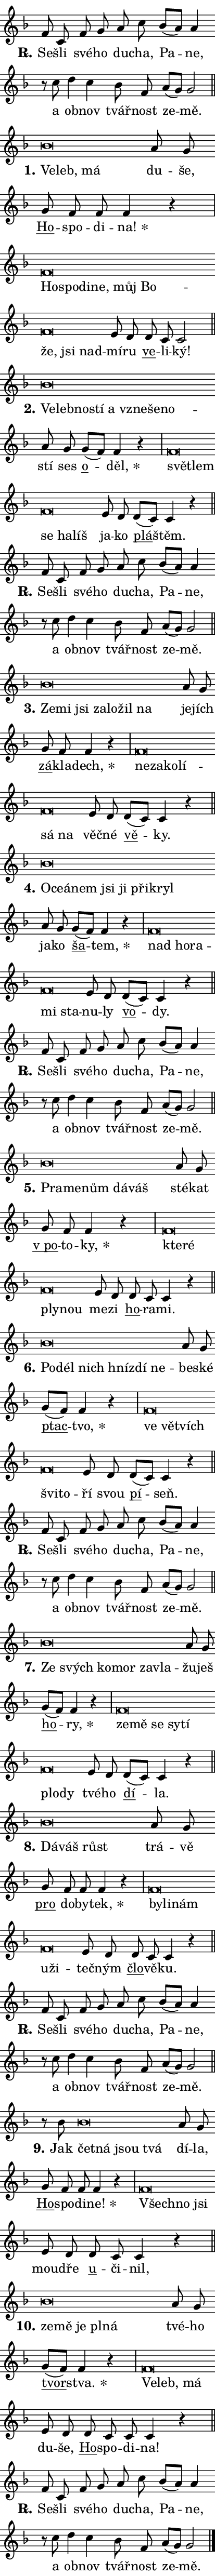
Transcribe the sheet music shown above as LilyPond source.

\version "2.22.1"
\header { tagline = "" }
\paper {
  indent = 0\cm
  top-margin = 0\cm
  right-margin = 0\cm
  bottom-margin = 0\cm
  left-margin = 0\cm
  paper-width = 7\cm
  page-breaking = #ly:one-page-breaking
  system-system-spacing.basic-distance = #11
  score-system-spacing.basic-distance = #11.3
  ragged-last = ##f
}


%% Author: Thomas Morley
%% https://lists.gnu.org/archive/html/lilypond-user/2020-05/msg00002.html
#(define (line-position grob)
"Returns position of @var[grob} in current system:
   @code{'start}, if at first time-step
   @code{'end}, if at last time-step
   @code{'middle} otherwise
"
  (let* ((col (ly:item-get-column grob))
         (ln (ly:grob-object col 'left-neighbor))
         (rn (ly:grob-object col 'right-neighbor))
         (col-to-check-left (if (ly:grob? ln) ln col))
         (col-to-check-right (if (ly:grob? rn) rn col))
         (break-dir-left
           (and
             (ly:grob-property col-to-check-left 'non-musical #f)
             (ly:item-break-dir col-to-check-left)))
         (break-dir-right
           (and
             (ly:grob-property col-to-check-right 'non-musical #f)
             (ly:item-break-dir col-to-check-right))))
        (cond ((eqv? 1 break-dir-left) 'start)
              ((eqv? -1 break-dir-right) 'end)
              (else 'middle))))

#(define (tranparent-at-line-position vctor)
  (lambda (grob)
  "Relying on @code{line-position} select the relevant enry from @var{vctor}.
Used to determine transparency,"
    (case (line-position grob)
      ((end) (not (vector-ref vctor 0)))
      ((middle) (not (vector-ref vctor 1)))
      ((start) (not (vector-ref vctor 2))))))

noteHeadBreakVisibility =
#(define-music-function (break-visibility)(vector?)
"Makes @code{NoteHead}s transparent relying on @var{break-visibility}"
#{
  \override NoteHead.transparent =
    #(tranparent-at-line-position break-visibility)
#})

#(define delete-ledgers-for-transparent-note-heads
  (lambda (grob)
    "Reads whether a @code{NoteHead} is transparent.
If so this @code{NoteHead} is removed from @code{'note-heads} from
@var{grob}, which is supposed to be @code{LedgerLineSpanner}.
As a result ledgers are not printed for this @code{NoteHead}"
    (let* ((nhds-array (ly:grob-object grob 'note-heads))
           (nhds-list
             (if (ly:grob-array? nhds-array)
                 (ly:grob-array->list nhds-array)
                 '()))
           ;; Relies on the transparent-property being done before
           ;; Staff.LedgerLineSpanner.after-line-breaking is executed.
           ;; This is fragile ...
           (to-keep
             (remove
               (lambda (nhd)
                 (ly:grob-property nhd 'transparent #f))
               nhds-list)))
      ;; TODO find a better method to iterate over grob-arrays, similiar
      ;; to filter/remove etc for lists
      ;; For now rebuilt from scratch
      (set! (ly:grob-object grob 'note-heads)  '())
      (for-each
        (lambda (nhd)
          (ly:pointer-group-interface::add-grob grob 'note-heads nhd))
        to-keep))))

hideNotes = {
  \noteHeadBreakVisibility #begin-of-line-visible
}
unHideNotes = {
  \noteHeadBreakVisibility #all-visible
}

% work-around for resetting accidentals
% https://lilypond.org/doc/v2.23/Documentation/notation/displaying-rhythms#unmetered-music
cadenzaMeasure = {
  \cadenzaOff
  \partial 1024 s1024
  \cadenzaOn
}

#(define-markup-command (accent layout props text) (markup?)
  "Underline accented syllable"
  (interpret-markup layout props
    #{\markup \override #'(offset . 4.3) \underline { #text }#}))

responsum = \markup \concat {
  "R" \hspace #-1.05 \path #0.1 #'((moveto 0 0.07) (lineto 0.9 0.8)) \hspace #0.05 "."
}

\layout {
    \context {
        \Staff
        \remove "Time_signature_engraver"
        \override LedgerLineSpanner.after-line-breaking = #delete-ledgers-for-transparent-note-heads
    }
    \context {
        \Voice {
            \override NoteHead.output-attributes = #'((class . "notehead"))
            \override Hairpin.height = #0.55
        }
    }
    \context {
        \Lyrics {
            \override StanzaNumber.output-attributes = #'((class . "stanzanumber"))
            \override LyricSpace.minimum-distance = #0.9
            \override LyricText.font-name = #"TeX Gyre Schola"
            \override LyricText.font-size = 1
            \override StanzaNumber.font-name = #"TeX Gyre Schola Bold"
            \override StanzaNumber.font-size = 1
        }
    }
}

% magnetic-lyrics.ily
%
%   written by
%     Jean Abou Samra <jean@abou-samra.fr>
%     Werner Lemberg <wl@gnu.org>
%
%   adapted by
%     Jiri Hon <jiri.hon@gmail.com>
%
% Version 2022-Apr-15

% https://www.mail-archive.com/lilypond-user@gnu.org/msg149350.html

#(define (Left_hyphen_pointer_engraver context)
   "Collect syllable-hyphen-syllable occurrences in lyrics and store
them in properties.  This engraver only looks to the left.  For
example, if the lyrics input is @code{foo -- bar}, it does the
following.

@itemize @bullet
@item
Set the @code{text} property of the @code{LyricHyphen} grob between
@q{foo} and @q{bar} to @code{foo}.

@item
Set the @code{left-hyphen} property of the @code{LyricText} grob with
text @q{foo} to the @code{LyricHyphen} grob between @q{foo} and
@q{bar}.
@end itemize

Use this auxiliary engraver in combination with the
@code{lyric-@/text::@/apply-@/magnetic-@/offset!} hook."
   (let ((hyphen #f)
         (text #f))
     (make-engraver
      (acknowledgers
       ((lyric-syllable-interface engraver grob source-engraver)
        (set! text grob)))
      (end-acknowledgers
       ((lyric-hyphen-interface engraver grob source-engraver)
        ;(when (not (grob::has-interface grob 'lyric-space-interface))
          (set! hyphen grob)));)
      ((stop-translation-timestep engraver)
       (when (and text hyphen)
         (ly:grob-set-object! text 'left-hyphen hyphen))
       (set! text #f)
       (set! hyphen #f)))))

#(define (lyric-text::apply-magnetic-offset! grob)
   "If the space between two syllables is less than the value in
property @code{LyricText@/.details@/.squash-threshold}, move the right
syllable to the left so that it gets concatenated with the left
syllable.

Use this function as a hook for
@code{LyricText@/.after-@/line-@/breaking} if the
@code{Left_@/hyphen_@/pointer_@/engraver} is active."
   (let ((hyphen (ly:grob-object grob 'left-hyphen #f)))
     (when hyphen
       (let ((left-text (ly:spanner-bound hyphen LEFT)))
         (when (grob::has-interface left-text 'lyric-syllable-interface)
           (let* ((common (ly:grob-common-refpoint grob left-text X))
                  (this-x-ext (ly:grob-extent grob common X))
                  (left-x-ext
                   (begin
                     ;; Trigger magnetism for left-text.
                     (ly:grob-property left-text 'after-line-breaking)
                     (ly:grob-extent left-text common X)))
                  ;; `delta` is the gap width between two syllables.
                  (delta (- (interval-start this-x-ext)
                            (interval-end left-x-ext)))
                  (details (ly:grob-property grob 'details))
                  (threshold (assoc-get 'squash-threshold details 0.2)))
             (when (< delta threshold)
               (let* (;; We have to manipulate the input text so that
                      ;; ligatures crossing syllable boundaries are not
                      ;; disabled.  For languages based on the Latin
                      ;; script this is essentially a beautification.
                      ;; However, for non-Western scripts it can be a
                      ;; necessity.
                      (lt (ly:grob-property left-text 'text))
                      (rt (ly:grob-property grob 'text))
                      (is-space (grob::has-interface hyphen 'lyric-space-interface))
                      (space (if is-space " " ""))
                      (space-markup (grob-interpret-markup grob " "))
                      (space-size (interval-length (ly:stencil-extent space-markup X)))
                      (extra-delta (if is-space space-size 0))
                      ;; Append new syllable.
                      (ltrt-space (if (and (string? lt) (string? rt))
                                (string-append lt space rt)
                                (make-concat-markup (list lt space rt))))
                      ;; Right-align `ltrt` to the right side.
                      (ltrt-space-markup (grob-interpret-markup
                               grob
                               (make-translate-markup
                                (cons (interval-length this-x-ext) 0)
                                (make-right-align-markup ltrt-space)))))
                 (begin
                   ;; Don't print `left-text`.
                   (ly:grob-set-property! left-text 'stencil #f)
                   ;; Set text and stencil (which holds all collected
                   ;; syllables so far) and shift it to the left.
                   (ly:grob-set-property! grob 'text ltrt-space)
                   (ly:grob-set-property! grob 'stencil ltrt-space-markup)
                   (ly:grob-translate-axis! grob (- (- delta extra-delta)) X))))))))))


#(define (lyric-hyphen::displace-bounds-first grob)
   ;; Make very sure this callback isn't triggered too early.
   (let ((left (ly:spanner-bound grob LEFT))
         (right (ly:spanner-bound grob RIGHT)))
     (ly:grob-property left 'after-line-breaking)
     (ly:grob-property right 'after-line-breaking)
     (ly:lyric-hyphen::print grob)))

squashThreshold = #0.4

\layout {
  \context {
    \Lyrics
    \consists #Left_hyphen_pointer_engraver
    \override LyricText.after-line-breaking =
      #lyric-text::apply-magnetic-offset!
    \override LyricHyphen.stencil = #lyric-hyphen::displace-bounds-first
    \override LyricText.details.squash-threshold = \squashThreshold
    \override LyricHyphen.minimum-distance = 0
    \override LyricHyphen.minimum-length = \squashThreshold
  }
}

squash = \override LyricText.details.squash-threshold = 9999
unSquash = \override LyricText.details.squash-threshold = \squashThreshold

left = \override LyricText.self-alignment-X = #LEFT
unLeft = \revert LyricText.self-alignment-X

starOffset = #(lambda (grob) 
                (let ((x_offset (ly:self-alignment-interface::aligned-on-x-parent grob)))
                  (if (= x_offset 0) 0 (+ x_offset 1.2))))

star = #(define-music-function (syllable)(string?)
"Append star separator at the end of a syllable"
#{
  \once \override LyricText.X-offset = #starOffset
  \lyricmode { \markup {
    #syllable
    \override #'((font-name . "TeX Gyre Schola Bold")) \hspace #0.2 \lower #0.65 \larger "*"
  } }
#})

starAccent = #(define-music-function (syllable)(string?)
"Append star separator at the end of a syllable and make accent"
#{
  \once \override LyricText.X-offset = #starOffset
  \lyricmode { \markup {
    \accent #syllable
    \override #'((font-name . "TeX Gyre Schola Bold")) \hspace #0.2 \lower #0.65 \larger "*"
  } }
#})

breath = #(define-music-function (syllable)(string?)
"Append breathing indicator at the end of a syllable"
#{
  \lyricmode { \markup { #syllable "+" } }
#})

optionalBreath = #(define-music-function (syllable)(string?)
"Append optional breathing indicator at the end of a syllable"
#{
  \lyricmode { \markup { #syllable "(+)" } }
#})


\score {
    <<
        \new Voice = "melody" { \cadenzaOn \key f \major \relative { f'8 c f g a c \bar "" bes[( a)] a4 \bar "" r8 c d4 c \bar "" bes8 f \bar "" a[( g)] g2 \cadenzaMeasure \bar "||" \break } }
        \new Lyrics \lyricsto "melody" { \lyricmode { \set stanza = \responsum
Se -- šli své -- ho du -- cha, Pa -- ne, a ob -- nov tvář -- nost ze -- mě. } }
    >>
    \layout {}
}

\score {
    <<
        \new Voice = "melody" { \cadenzaOn \key f \major \relative { bes'\breve*1/16 \hideNotes \breve*1/16 \breve*1/16 \bar "" \unHideNotes a8 g \bar "" g f f f4 r \cadenzaMeasure \bar "|" f\breve*1/16 \hideNotes \breve*1/16 \bar "" \breve*1/16 \bar "" \breve*1/16 \bar "" \breve*1/16 \bar "" \breve*1/16 \bar "" \breve*1/16 \bar "" \breve*1/16 \breve*1/16 \bar "" \unHideNotes e8 d \bar "" d c c2 \cadenzaMeasure \bar "||" \break } }
        \new Lyrics \lyricsto "melody" { \lyricmode { \set stanza = "1."
\left Ve -- \squash leb, má \unLeft \unSquash du -- še, \markup \accent Ho -- spo -- di -- \star na! \left Ho -- \squash spo -- di -- ne, můj Bo -- že, jsi nad -- \unLeft \unSquash mí -- ru \markup \accent ve -- li -- ký! } }
    >>
    \layout {}
}

\score {
    <<
        \new Voice = "melody" { \cadenzaOn \key f \major \relative { bes'\breve*1/16 \hideNotes \breve*1/16 \bar "" \breve*1/16 \bar "" \breve*1/16 \bar "" \breve*1/16 \bar "" \breve*1/16 \bar "" \breve*1/16 \breve*1/16 \bar "" \unHideNotes a8 g \bar "" g[( f)] f4 r \cadenzaMeasure \bar "|" f\breve*1/16 \hideNotes \breve*1/16 \bar "" \breve*1/16 \bar "" \breve*1/16 \breve*1/16 \bar "" \unHideNotes e8 d \bar "" d[( c)] c4 r \cadenzaMeasure \bar "||" \break } }
        \new Lyrics \lyricsto "melody" { \lyricmode { \set stanza = "2."
\left Ve -- \squash leb -- no -- stí a vzne -- še -- no -- \unLeft \unSquash stí ses \markup \accent o -- \star děl, \left svě -- \squash tlem se ha -- líš \unLeft \unSquash ja -- ko \markup \accent plá -- štěm. } }
    >>
    \layout {}
}

\score {
    <<
        \new Voice = "melody" { \cadenzaOn \key f \major \relative { f'8 c f g a c \bar "" bes[( a)] a4 \bar "" r8 c d4 c \bar "" bes8 f \bar "" a[( g)] g2 \cadenzaMeasure \bar "||" \break } }
        \new Lyrics \lyricsto "melody" { \lyricmode { \set stanza = \responsum
Se -- šli své -- ho du -- cha, Pa -- ne, a ob -- nov tvář -- nost ze -- mě. } }
    >>
    \layout {}
}

\score {
    <<
        \new Voice = "melody" { \cadenzaOn \key f \major \relative { bes'\breve*1/16 \hideNotes \breve*1/16 \bar "" \breve*1/16 \bar "" \breve*1/16 \bar "" \breve*1/16 \bar "" \breve*1/16 \breve*1/16 \bar "" \unHideNotes a8 g \bar "" g f f4 r \cadenzaMeasure \bar "|" f\breve*1/16 \hideNotes \breve*1/16 \bar "" \breve*1/16 \bar "" \breve*1/16 \bar "" \breve*1/16 \breve*1/16 \bar "" \unHideNotes e8 d \bar "" d[( c)] c4 r \cadenzaMeasure \bar "||" \break } }
        \new Lyrics \lyricsto "melody" { \lyricmode { \set stanza = "3."
\left Ze -- \squash mi jsi za -- lo -- žil na \unLeft \unSquash je -- jích \markup \accent zá -- kla -- \star dech, \left ne -- \squash za -- ko -- lí -- sá na \unLeft \unSquash věč -- né \markup \accent vě -- ky. } }
    >>
    \layout {}
}

\score {
    <<
        \new Voice = "melody" { \cadenzaOn \key f \major \relative { bes'\breve*1/16 \hideNotes \breve*1/16 \bar "" \breve*1/16 \bar "" \breve*1/16 \bar "" \breve*1/16 \bar "" \breve*1/16 \bar "" \breve*1/16 \breve*1/16 \bar "" \unHideNotes a8 g \bar "" g[( f)] f4 r \cadenzaMeasure \bar "|" f\breve*1/16 \hideNotes \breve*1/16 \bar "" \breve*1/16 \bar "" \breve*1/16 \breve*1/16 \bar "" \unHideNotes e8 d \bar "" d[( c)] c4 r \cadenzaMeasure \bar "||" \break } }
        \new Lyrics \lyricsto "melody" { \lyricmode { \set stanza = "4."
\left O -- \squash ce -- á -- nem jsi ji při -- kryl \unLeft \unSquash ja -- ko \markup \accent ša -- \star tem, \left nad \squash ho -- ra -- mi sta -- \unLeft \unSquash nu -- ly \markup \accent vo -- dy. } }
    >>
    \layout {}
}

\score {
    <<
        \new Voice = "melody" { \cadenzaOn \key f \major \relative { f'8 c f g a c \bar "" bes[( a)] a4 \bar "" r8 c d4 c \bar "" bes8 f \bar "" a[( g)] g2 \cadenzaMeasure \bar "||" \break } }
        \new Lyrics \lyricsto "melody" { \lyricmode { \set stanza = \responsum
Se -- šli své -- ho du -- cha, Pa -- ne, a ob -- nov tvář -- nost ze -- mě. } }
    >>
    \layout {}
}

\score {
    <<
        \new Voice = "melody" { \cadenzaOn \key f \major \relative { bes'\breve*1/16 \hideNotes \breve*1/16 \bar "" \breve*1/16 \bar "" \breve*1/16 \breve*1/16 \bar "" \unHideNotes a8 g \bar "" g f f4 r \cadenzaMeasure \bar "|" f\breve*1/16 \hideNotes \breve*1/16 \bar "" \breve*1/16 \breve*1/16 \bar "" \unHideNotes e8 d \bar "" d c c4 r \cadenzaMeasure \bar "||" \break } }
        \new Lyrics \lyricsto "melody" { \lyricmode { \set stanza = "5."
\left Pra -- \squash me -- nům dá -- váš \unLeft \unSquash sté -- kat \markup \accent "v po" -- to -- \star ky, \left kte -- \squash ré ply -- nou \unLeft \unSquash me -- zi \markup \accent ho -- ra -- mi. } }
    >>
    \layout {}
}

\score {
    <<
        \new Voice = "melody" { \cadenzaOn \key f \major \relative { bes'\breve*1/16 \hideNotes \breve*1/16 \bar "" \breve*1/16 \bar "" \breve*1/16 \bar "" \breve*1/16 \breve*1/16 \bar "" \unHideNotes a8 g \bar "" g[( f)] f4 r \cadenzaMeasure \bar "|" f\breve*1/16 \hideNotes \breve*1/16 \bar "" \breve*1/16 \bar "" \breve*1/16 \breve*1/16 \bar "" \unHideNotes e8 d \bar "" d[( c)] c4 r \cadenzaMeasure \bar "||" \break } }
        \new Lyrics \lyricsto "melody" { \lyricmode { \set stanza = "6."
\left Po -- \squash dél nich hníz -- dí ne -- \unLeft \unSquash be -- ské \markup \accent ptac -- \star tvo, \left ve \squash vět -- vích švi -- to -- \unLeft \unSquash ří svou \markup \accent pí -- seň. } }
    >>
    \layout {}
}

\score {
    <<
        \new Voice = "melody" { \cadenzaOn \key f \major \relative { f'8 c f g a c \bar "" bes[( a)] a4 \bar "" r8 c d4 c \bar "" bes8 f \bar "" a[( g)] g2 \cadenzaMeasure \bar "||" \break } }
        \new Lyrics \lyricsto "melody" { \lyricmode { \set stanza = \responsum
Se -- šli své -- ho du -- cha, Pa -- ne, a ob -- nov tvář -- nost ze -- mě. } }
    >>
    \layout {}
}

\score {
    <<
        \new Voice = "melody" { \cadenzaOn \key f \major \relative { bes'\breve*1/16 \hideNotes \breve*1/16 \bar "" \breve*1/16 \bar "" \breve*1/16 \bar "" \breve*1/16 \breve*1/16 \bar "" \unHideNotes a8 g \bar "" g[( f)] f4 r \cadenzaMeasure \bar "|" f\breve*1/16 \hideNotes \breve*1/16 \bar "" \breve*1/16 \bar "" \breve*1/16 \bar "" \breve*1/16 \bar "" \breve*1/16 \breve*1/16 \bar "" \unHideNotes e8 d \bar "" d[( c)] c4 r \cadenzaMeasure \bar "||" \break } }
        \new Lyrics \lyricsto "melody" { \lyricmode { \set stanza = "7."
\left Ze \squash svých ko -- mor za -- vla -- \unLeft \unSquash žu -- ješ \markup \accent ho -- \star ry, \left ze -- \squash mě se sy -- tí plo -- dy \unLeft \unSquash tvé -- ho \markup \accent dí -- la. } }
    >>
    \layout {}
}

\score {
    <<
        \new Voice = "melody" { \cadenzaOn \key f \major \relative { bes'\breve*1/16 \hideNotes \breve*1/16 \breve*1/16 \bar "" \unHideNotes a8 g \bar "" g f f f4 r \cadenzaMeasure \bar "|" f\breve*1/16 \hideNotes \breve*1/16 \bar "" \breve*1/16 \bar "" \breve*1/16 \breve*1/16 \bar "" \unHideNotes e8 d \bar "" d c c4 r \cadenzaMeasure \bar "||" \break } }
        \new Lyrics \lyricsto "melody" { \lyricmode { \set stanza = "8."
\left Dá -- \squash váš růst \unLeft \unSquash trá -- vě \markup \accent pro do -- by -- \star tek, \left by -- \squash li -- nám u -- ži -- \unLeft \unSquash teč -- ným \markup \accent člo -- vě -- ku. } }
    >>
    \layout {}
}

\score {
    <<
        \new Voice = "melody" { \cadenzaOn \key f \major \relative { f'8 c f g a c \bar "" bes[( a)] a4 \bar "" r8 c d4 c \bar "" bes8 f \bar "" a[( g)] g2 \cadenzaMeasure \bar "||" \break } }
        \new Lyrics \lyricsto "melody" { \lyricmode { \set stanza = \responsum
Se -- šli své -- ho du -- cha, Pa -- ne, a ob -- nov tvář -- nost ze -- mě. } }
    >>
    \layout {}
}

\score {
    <<
        \new Voice = "melody" { \cadenzaOn \key f \major \relative { r8 bes' bes\breve*1/16 \hideNotes \breve*1/16 \bar "" \breve*1/16 \breve*1/16 \bar "" \unHideNotes a8 g \bar "" g f f f4 r \cadenzaMeasure \bar "|" f\breve*1/16 \hideNotes \breve*1/16 \breve*1/16 \bar "" \unHideNotes e8 d \bar "" d c c4 r \cadenzaMeasure \bar "||" \break } }
        \new Lyrics \lyricsto "melody" { \lyricmode { \set stanza = "9."
Jak \left čet -- \squash ná jsou tvá \unLeft \unSquash dí -- la, \markup \accent Ho -- spo -- di -- \star ne! \left Všech -- \squash no jsi \unLeft \unSquash mou -- dře \markup \accent u -- či -- nil, } }
    >>
    \layout {}
}

\score {
    <<
        \new Voice = "melody" { \cadenzaOn \key f \major \relative { bes'\breve*1/16 \hideNotes \breve*1/16 \bar "" \breve*1/16 \bar "" \breve*1/16 \breve*1/16 \bar "" \unHideNotes a8 g \bar "" g[( f)] f4 r \cadenzaMeasure \bar "|" f\breve*1/16 \hideNotes \breve*1/16 \breve*1/16 \bar "" \unHideNotes e8 d \bar "" d c c c4 r \cadenzaMeasure \bar "||" \break } }
        \new Lyrics \lyricsto "melody" { \lyricmode { \set stanza = "10."
\left ze -- \squash mě je pl -- ná \unLeft \unSquash tvé -- ho \markup \accent tvor -- \star stva. \left Ve -- \squash leb, má \unLeft \unSquash du -- še, \markup \accent Ho -- spo -- di -- na! } }
    >>
    \layout {}
}

\score {
    <<
        \new Voice = "melody" { \cadenzaOn \key f \major \relative { f'8 c f g a c \bar "" bes[( a)] a4 \bar "" r8 c d4 c \bar "" bes8 f \bar "" a[( g)] g2 \cadenzaMeasure \bar "||" \break } \bar "|." }
        \new Lyrics \lyricsto "melody" { \lyricmode { \set stanza = \responsum
Se -- šli své -- ho du -- cha, Pa -- ne, a ob -- nov tvář -- nost ze -- mě. } }
    >>
    \layout {}
}
